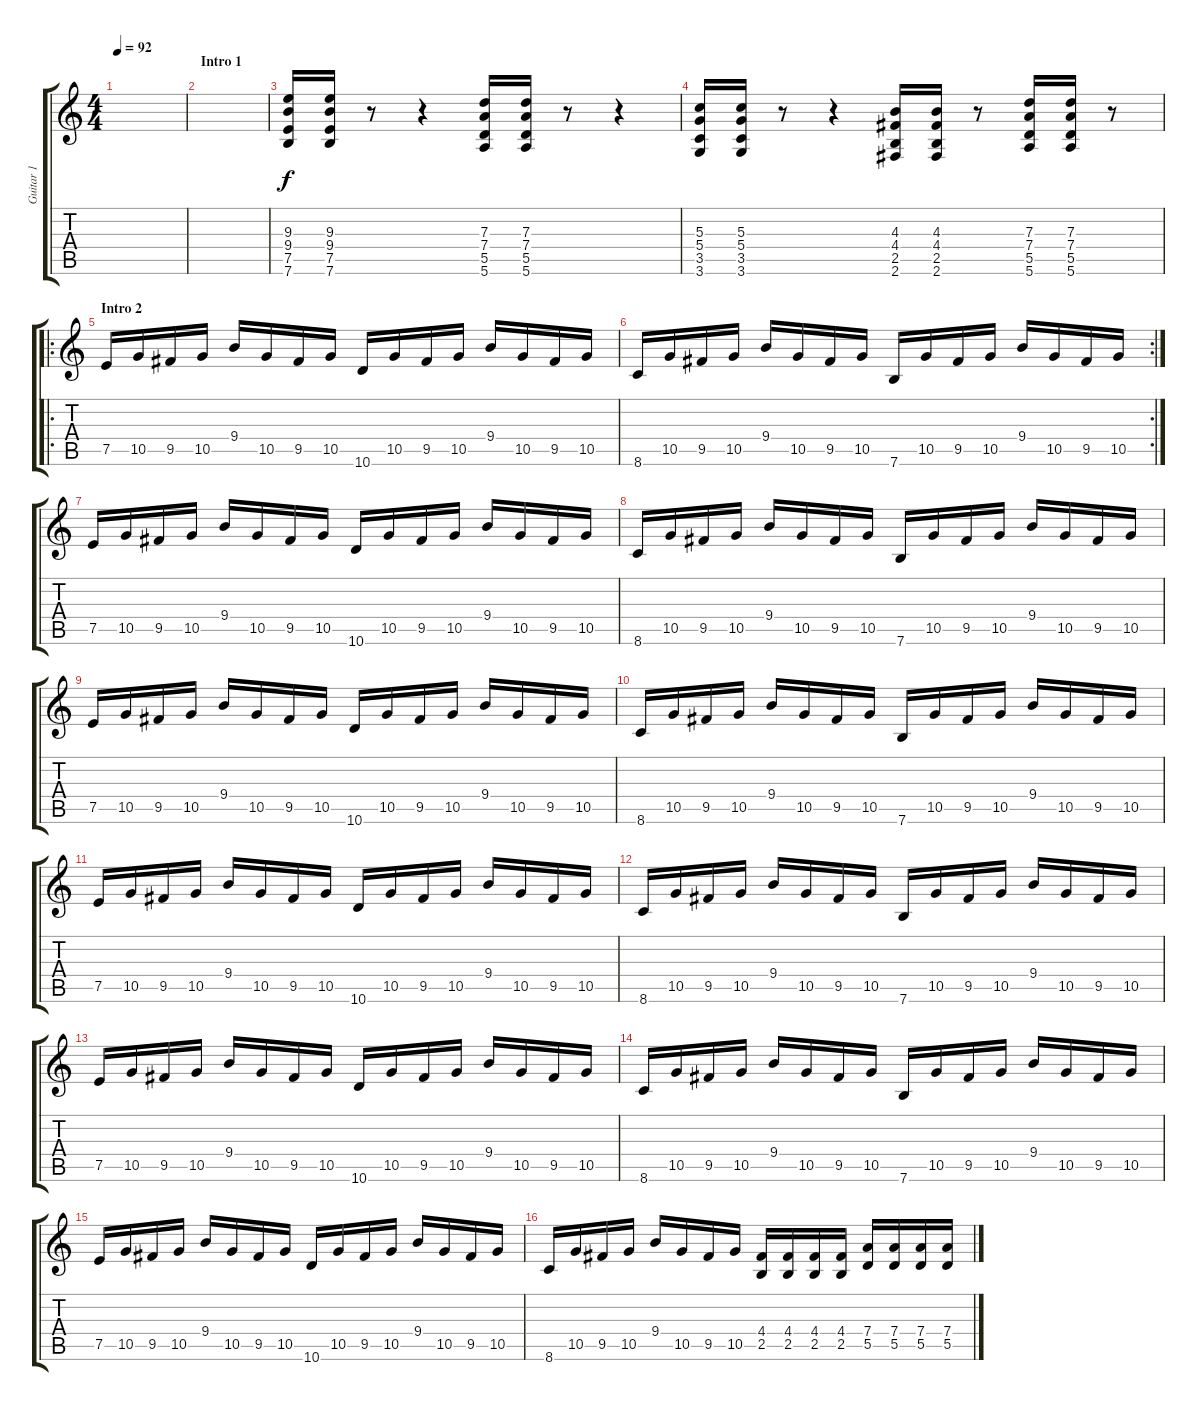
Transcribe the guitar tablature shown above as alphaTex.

\track ("Guitar 1" "Guitar 1") {instrument overdrivenguitar}
\staff {score tabs}
\tuning (E4 B3 G3 D3 A2 E2) {hide}
\ts (4 4)
\tempo 92
\clef g2
\ks c
|
\section ("" "Intro 1")
|
(9.3 9.4 7.5 7.6).16 (9.3 9.4 7.5 7.6).16 r.8 r.4 (7.3 7.4 5.5 5.6).16 (7.3 7.4 5.5 5.6).16 r.8 r.4 |
(5.3 5.4 3.5 3.6).16 (5.3 5.4 3.5 3.6).16 r.8 r.4 (4.3 4.4 2.5 2.6).16 (4.3 4.4 2.5 2.6).16 r.8 (7.3 7.4 5.5 5.6).16 (7.3 7.4 5.5 5.6).16 r.8 |
\ro
\section ("" "Intro 2")
7.5.16{instrument distortionguitar} 10.5.16 9.5.16 10.5.16 9.4.16 10.5.16 9.5.16 10.5.16 10.6.16 10.5.16 9.5.16 10.5.16 9.4.16 10.5.16 9.5.16 10.5.16 |
\rc 2
8.6.16 10.5.16 9.5.16 10.5.16 9.4.16 10.5.16 9.5.16 10.5.16 7.6.16 10.5.16 9.5.16 10.5.16 9.4.16 10.5.16 9.5.16 10.5.16 |
7.5.16 10.5.16 9.5.16 10.5.16 9.4.16 10.5.16 9.5.16 10.5.16 10.6.16 10.5.16 9.5.16 10.5.16 9.4.16 10.5.16 9.5.16 10.5.16 |
8.6.16 10.5.16 9.5.16 10.5.16 9.4.16 10.5.16 9.5.16 10.5.16 7.6.16 10.5.16 9.5.16 10.5.16 9.4.16 10.5.16 9.5.16 10.5.16 |
7.5.16{volume 11 instrument electricguitarmuted} 10.5.16 9.5.16 10.5.16 9.4.16 10.5.16 9.5.16 10.5.16 10.6.16 10.5.16 9.5.16 10.5.16 9.4.16 10.5.16 9.5.16 10.5.16 |
8.6.16 10.5.16 9.5.16 10.5.16 9.4.16 10.5.16 9.5.16 10.5.16 7.6.16 10.5.16 9.5.16 10.5.16 9.4.16 10.5.16 9.5.16 10.5.16 |
7.5.16 10.5.16 9.5.16 10.5.16 9.4.16 10.5.16 9.5.16 10.5.16 10.6.16 10.5.16 9.5.16 10.5.16 9.4.16 10.5.16 9.5.16 10.5.16 |
8.6.16 10.5.16 9.5.16 10.5.16 9.4.16 10.5.16 9.5.16 10.5.16 7.6.16 10.5.16 9.5.16 10.5.16 9.4.16 10.5.16 9.5.16 10.5.16 |
7.5.16 10.5.16 9.5.16 10.5.16 9.4.16 10.5.16 9.5.16 10.5.16 10.6.16 10.5.16 9.5.16 10.5.16 9.4.16 10.5.16 9.5.16 10.5.16 |
8.6.16 10.5.16 9.5.16 10.5.16 9.4.16 10.5.16 9.5.16 10.5.16 7.6.16 10.5.16 9.5.16 10.5.16 9.4.16 10.5.16 9.5.16 10.5.16 |
7.5.16 10.5.16 9.5.16 10.5.16 9.4.16 10.5.16 9.5.16 10.5.16 10.6.16 10.5.16 9.5.16 10.5.16 9.4.16 10.5.16 9.5.16 10.5.16 |
8.6.16 10.5.16 9.5.16 10.5.16 9.4.16 10.5.16{volume 13 instrument overdrivenguitar} 9.5.16 10.5.16 (4.4 2.5).16 (4.4 2.5).16 (4.4 2.5).16 (4.4 2.5).16 (7.4 5.5).16 (7.4 5.5).16 (7.4 5.5).16 (7.4 5.5).16
